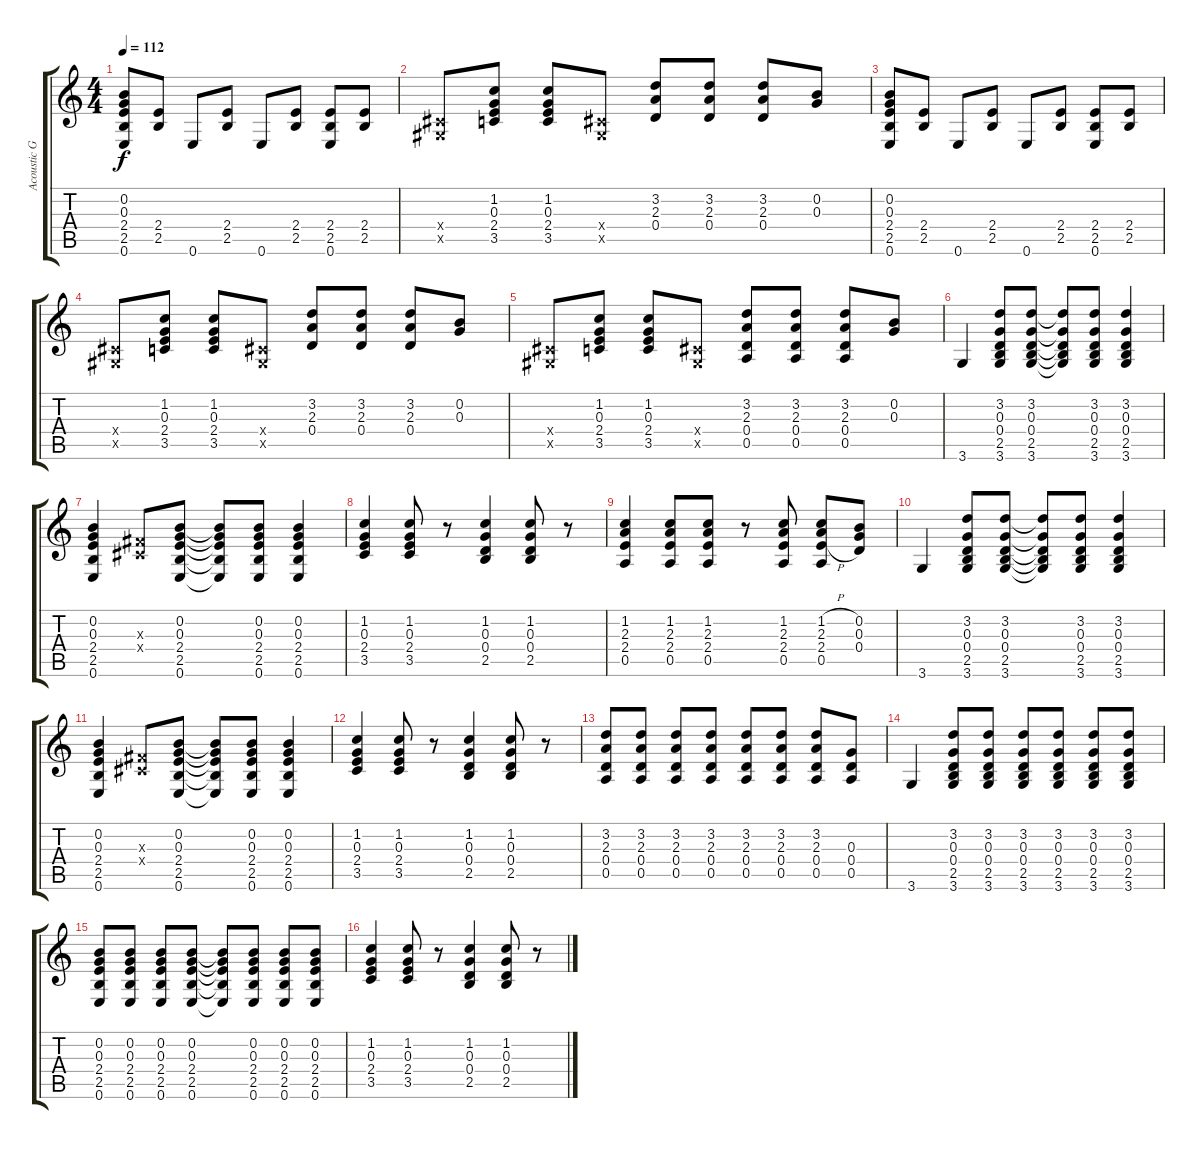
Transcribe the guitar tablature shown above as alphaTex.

\track ("Acoustic Guitar" "Acoustic G") {instrument acousticguitarsteel}
\staff {score tabs}
\tuning (E4 B3 G3 D3 A2 E2) {hide}
\ts (4 4)
\tempo 112
\clef g2
\ks c
(0.2 0.3 2.4 2.5 0.6).8{dy f} (2.4 2.5).8 0.6.8 (2.4 2.5).8 0.6.8 (2.4 2.5).8 (2.4 2.5 0.6).8 (2.4 2.5).8 |
(-1.4{x} -1.5{x}).8 (1.2 0.3 2.4 3.5).8 (1.2 0.3 2.4 3.5).8 (-1.4{x} -1.5{x}).8 (3.2 2.3 0.4).8 (3.2 2.3 0.4).8 (3.2 2.3 0.4).8 (0.2 0.3).8 |
(0.2 0.3 2.4 2.5 0.6).8 (2.4 2.5).8 0.6.8 (2.4 2.5).8 0.6.8 (2.4 2.5).8 (2.4 2.5 0.6).8 (2.4 2.5).8 |
(-1.4{x} -1.5{x}).8 (1.2 0.3 2.4 3.5).8 (1.2 0.3 2.4 3.5).8 (-1.4{x} -1.5{x}).8 (3.2 2.3 0.4).8 (3.2 2.3 0.4).8 (3.2 2.3 0.4).8 (0.2 0.3).8 |
(-1.4{x} -1.5{x}).8 (1.2 0.3 2.4 3.5).8 (1.2 0.3 2.4 3.5).8 (-1.4{x} -1.5{x}).8 (3.2 2.3 0.4 0.5).8 (3.2 2.3 0.4 0.5).8 (3.2 2.3 0.4 0.5).8 (0.2 0.3).8 |
3.6.4 (3.2 0.3 0.4 2.5 3.6).8 (3.2 0.3 0.4 2.5 3.6).8 (3.2{t} 0.3{t} 0.4{t} 2.5{t} 3.6{t}).8 (3.2 0.3 0.4 2.5 3.6).8 (3.2 0.3 0.4 2.5 3.6).4 |
(0.2 0.3 2.4 2.5 0.6).4 (-1.3{x} -1.4{x}).8 (0.2 0.3 2.4 2.5 0.6).8 (0.2{t} 0.3{t} 2.4{t} 2.5{t} 0.6{t}).8 (0.2 0.3 2.4 2.5 0.6).8 (0.2 0.3 2.4 2.5 0.6).4 |
(1.2 0.3 2.4 3.5).4 (1.2 0.3 2.4 3.5).8 r.8 (1.2 0.3 0.4 2.5).4 (1.2 0.3 0.4 2.5).8 r.8 |
(1.2 2.3 2.4 0.5).4 (1.2 2.3 2.4 0.5).8 (1.2 2.3 2.4 0.5).8 r.8 (1.2 2.3 2.4 0.5).8 (1.2{h} 2.3{h} 2.4{h} 0.5).8 (0.2 0.3 0.4).8 |
3.6.4 (3.2 0.3 0.4 2.5 3.6).8 (3.2 0.3 0.4 2.5 3.6).8 (3.2{t} 0.3{t} 0.4{t} 2.5{t} 3.6{t}).8 (3.2 0.3 0.4 2.5 3.6).8 (3.2 0.3 0.4 2.5 3.6).4 |
(0.2 0.3 2.4 2.5 0.6).4 (-1.3{x} -1.4{x}).8 (0.2 0.3 2.4 2.5 0.6).8 (0.2{t} 0.3{t} 2.4{t} 2.5{t} 0.6{t}).8 (0.2 0.3 2.4 2.5 0.6).8 (0.2 0.3 2.4 2.5 0.6).4 |
(1.2 0.3 2.4 3.5).4 (1.2 0.3 2.4 3.5).8 r.8 (1.2 0.3 0.4 2.5).4 (1.2 0.3 0.4 2.5).8 r.8 |
(3.2 2.3 0.4 0.5).8 (3.2 2.3 0.4 0.5).8 (3.2 2.3 0.4 0.5).8 (3.2 2.3 0.4 0.5).8 (3.2 2.3 0.4 0.5).8 (3.2 2.3 0.4 0.5).8 (3.2 2.3 0.4 0.5).8 (0.3 0.4 0.5).8 |
3.6.4 (3.2 0.3 0.4 2.5 3.6).8 (3.2 0.3 0.4 2.5 3.6).8 (3.2 0.3 0.4 2.5 3.6).8 (3.2 0.3 0.4 2.5 3.6).8 (3.2 0.3 0.4 2.5 3.6).8 (3.2 0.3 0.4 2.5 3.6).8 |
(0.2 0.3 2.4 2.5 0.6).8 (0.2 0.3 2.4 2.5 0.6).8 (0.2 0.3 2.4 2.5 0.6).8 (0.2 0.3 2.4 2.5 0.6).8 (0.2{t} 0.3{t} 2.4{t} 2.5{t} 0.6{t}).8 (0.2 0.3 2.4 2.5 0.6).8 (0.2 0.3 2.4 2.5 0.6).8 (0.2 0.3 2.4 2.5 0.6).8 |
(1.2 0.3 2.4 3.5).4 (1.2 0.3 2.4 3.5).8 r.8 (1.2 0.3 0.4 2.5).4 (1.2 0.3 0.4 2.5).8 r.8
